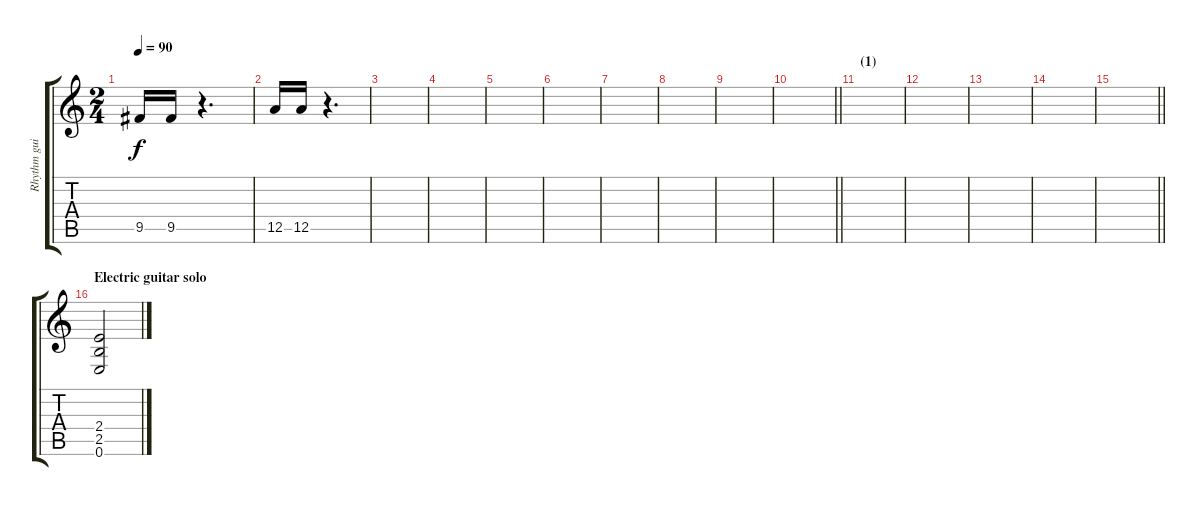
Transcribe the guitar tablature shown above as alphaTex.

\track ("Rhythm guitar + addition lead" "Rhythm gui") {instrument overdrivenguitar}
\staff {score tabs}
\tuning (E4 B3 G3 D3 A2 E2) {hide}
\ts (2 4)
\tempo 90
\clef g2
\ks c
9.5.16{dy f} 9.5.16 r.4{d} |
12.5.16 12.5.16 r.4{d} |
|
|
|
|
|
|
|
\barLineRight lightlight
|
\section ("" "(1)")
|
|
|
|
\barLineRight lightlight
|
\section ("" "Electric guitar solo")
(2.4 2.5 0.6).2
